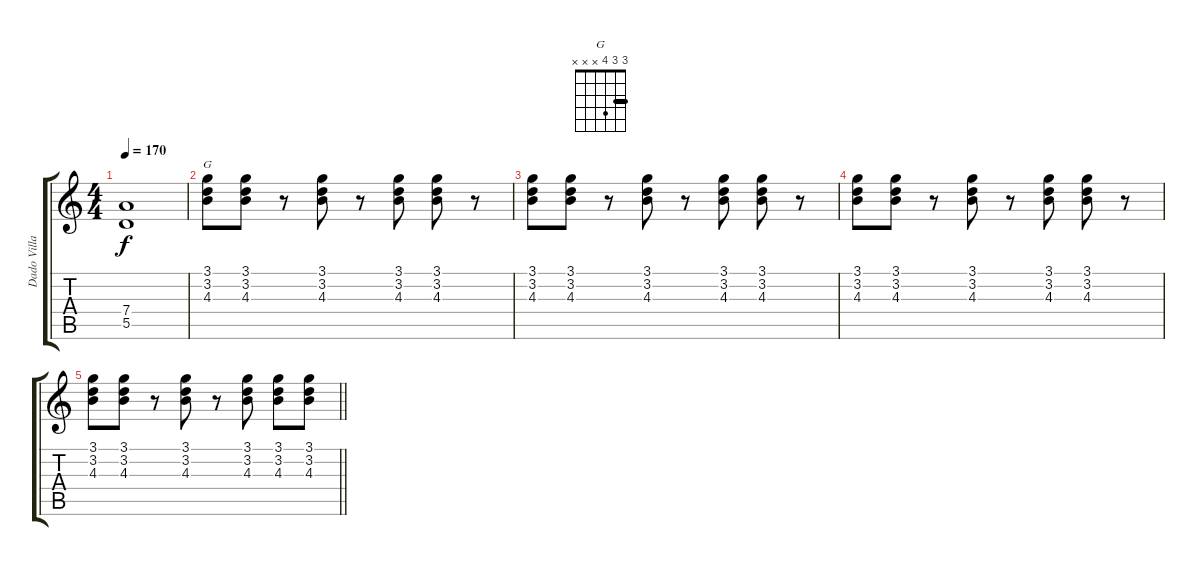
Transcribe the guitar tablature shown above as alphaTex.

\track ("Dado Villa-Lobos" "Dado Villa") {instrument distortionguitar}
\staff {score tabs}
\tuning (E4 B3 G3 D3 A2 E2) {hide}
\chord ("G" 3 3 4 x x x) {barre 3}
\ts (4 4)
\tempo 170
\clef g2
\ks c
(7.4{t} 5.5{t}).1{dy f} |
(3.1 3.2 4.3).8{ch "G"} (3.1 3.2 4.3).8 r.8 (3.1 3.2 4.3).8 r.8 (3.1 3.2 4.3).8 (3.1 3.2 4.3).8 r.8 |
(3.1 3.2 4.3).8 (3.1 3.2 4.3).8 r.8 (3.1 3.2 4.3).8 r.8 (3.1 3.2 4.3).8 (3.1 3.2 4.3).8 r.8 |
(3.1 3.2 4.3).8 (3.1 3.2 4.3).8 r.8 (3.1 3.2 4.3).8 r.8 (3.1 3.2 4.3).8 (3.1 3.2 4.3).8 r.8 |
\barLineRight lightlight
(3.1 3.2 4.3).8 (3.1 3.2 4.3).8 r.8 (3.1 3.2 4.3).8 r.8 (3.1 3.2 4.3).8 (3.1 3.2 4.3).8 (3.1 3.2 4.3).8
